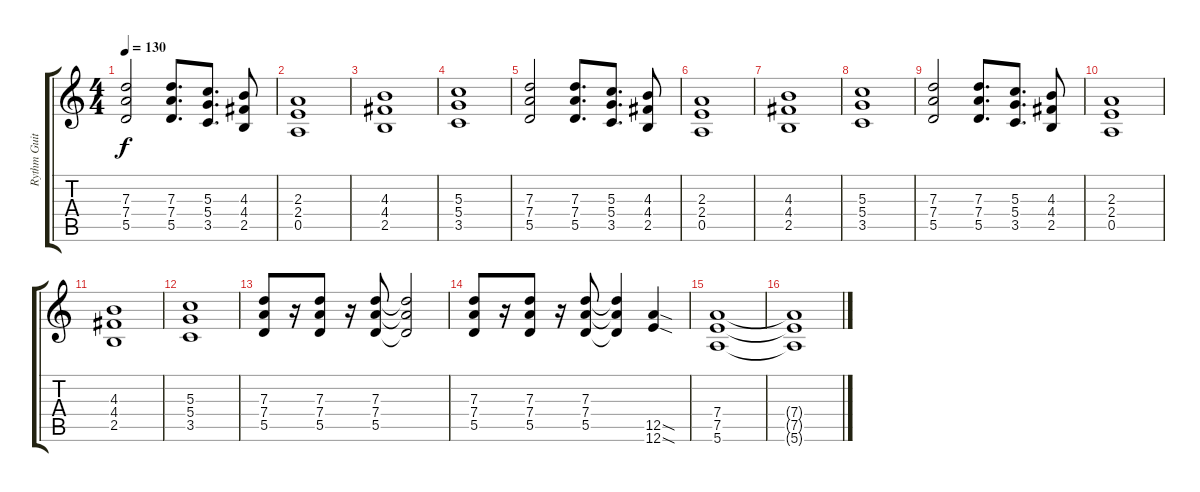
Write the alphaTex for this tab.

\track ("Rythm Guitar" "Rythm Guit") {instrument distortionguitar}
\staff {score tabs}
\tuning (E4 B3 G3 D3 A2 E2) {hide}
\ts (4 4)
\tempo 130
\clef g2
\ks c
(7.3 7.4 5.5).2{dy f} (7.3 7.4 5.5).8{d} (5.3 5.4 3.5).8{d} (4.3 4.4 2.5).8 |
(2.3 2.4 0.5).1 |
(4.3 4.4 2.5).1 |
(5.3 5.4 3.5).1 |
(7.3 7.4 5.5).2 (7.3 7.4 5.5).8{d} (5.3 5.4 3.5).8{d} (4.3 4.4 2.5).8 |
(2.3 2.4 0.5).1 |
(4.3 4.4 2.5).1 |
(5.3 5.4 3.5).1 |
(7.3 7.4 5.5).2 (7.3 7.4 5.5).8{d} (5.3 5.4 3.5).8{d} (4.3 4.4 2.5).8 |
(2.3 2.4 0.5).1 |
(4.3 4.4 2.5).1 |
(5.3 5.4 3.5).1 |
(7.3 7.4 5.5).8 r.16 (7.3 7.4 5.5).8 r.16 (7.3 7.4 5.5).8 (7.3{t} 7.4{t} 5.5{t}).2 |
(7.3 7.4 5.5).8 r.16 (7.3 7.4 5.5).8 r.16 (7.3 7.4 5.5).8 (7.3{t} 7.4{t} 5.5{t}).4 (12.5{sod} 12.6{sod}).4 |
(7.4 7.5 5.6).1 |
(7.4{t} 7.5{t} 5.6{t}).1
